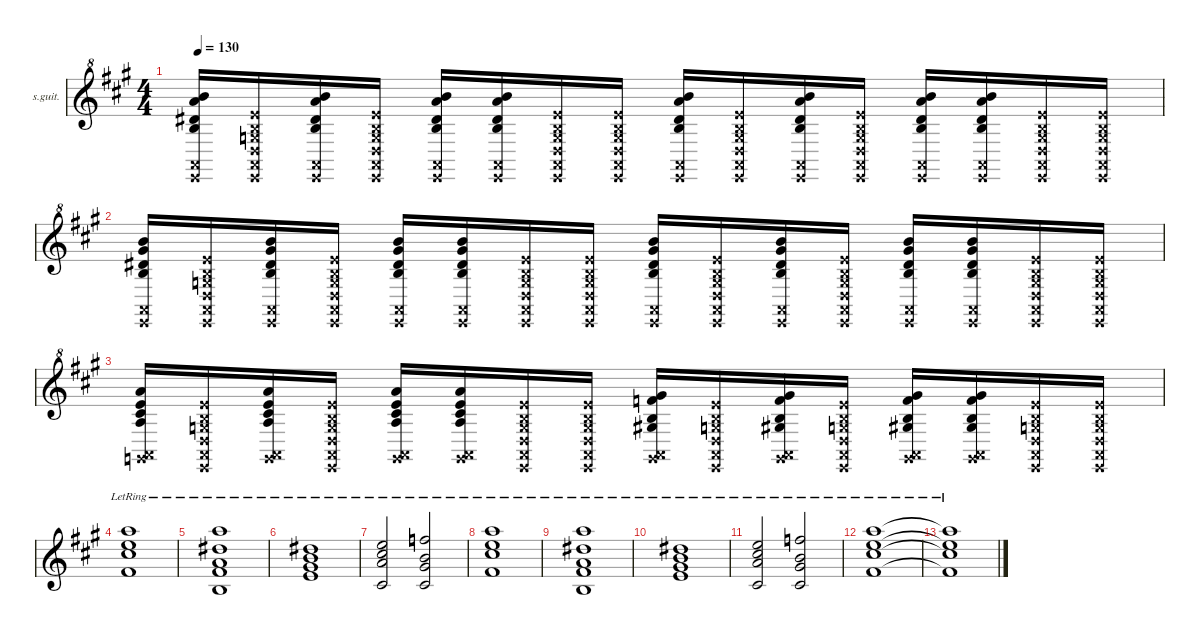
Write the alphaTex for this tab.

\defaultSystemsLayout 4
\hideDynamics
\bracketExtendMode nobrackets
\firstSystemTrackNameOrientation horizontal
\otherSystemsTrackNameOrientation horizontal
\track ("Steel Guitar" "s.guit.") {instrument acousticguitarsteel}
\staff {score}
\tuning (E4 B3 G3 D3 A2 E2)
\ts (4 4)
\tempo 130
\clef g2
\ottava 8va
\ks f#minor
(8.3{acc #} 10.2{acc forcenatural} 9.4{acc forcenatural} 7.1{acc forcenatural} 0.5{x acc forcenatural} 0.6{x acc forcenatural}).16{bd 30 dy mf beam Up} (0.3{x acc forcenatural} 0.2{x acc forcenatural} 0.1{x acc forcenatural} 0.4{x acc forcenatural} 0.5{x acc forcenatural} 0.6{x acc forcenatural}).16{bu 30 beam Up} (8.3{acc #} 10.2{acc forcenatural} 9.4{acc forcenatural} 7.1{acc forcenatural} 0.5{x acc forcenatural} 0.6{x acc forcenatural}).16{bd 30 beam Up} (0.3{x acc forcenatural} 0.2{x acc forcenatural} 0.1{x acc forcenatural} 0.4{x acc forcenatural} 0.5{x acc forcenatural} 0.6{x acc forcenatural}).16{bu 30 beam Up} (8.3{acc #} 10.2{acc forcenatural} 9.4{acc forcenatural} 7.1{acc forcenatural} 0.5{x acc forcenatural} 0.6{x acc forcenatural}).16{bd 30 beam Up} (8.3{acc #} 10.2{acc forcenatural} 9.4{acc forcenatural} 7.1{acc forcenatural} 0.5{x acc forcenatural} 0.6{x acc forcenatural}).16{bu 30 beam Up} (0.3{x acc forcenatural} 0.2{x acc forcenatural} 0.1{x acc forcenatural} 0.4{x acc forcenatural} 0.5{x acc forcenatural} 0.6{x acc forcenatural}).16{bd 30 beam Up} (0.3{x acc forcenatural} 0.2{x acc forcenatural} 0.1{x acc forcenatural} 0.4{x acc forcenatural} 0.6{x acc forcenatural} 0.5{x acc forcenatural}).16{bu 30 beam Up} (8.3{acc #} 10.2{acc forcenatural} 9.4{acc forcenatural} 7.1{acc forcenatural} 0.5{x acc forcenatural} 0.6{x acc forcenatural}).16{bd 30 beam Up} (0.3{x acc forcenatural} 0.2{x acc forcenatural} 0.1{x acc forcenatural} 0.4{x acc forcenatural} 0.5{x acc forcenatural} 0.6{x acc forcenatural}).16{bu 30 beam Up} (8.3{acc #} 10.2{acc forcenatural} 9.4{acc forcenatural} 7.1{acc forcenatural} 0.5{x acc forcenatural} 0.6{x acc forcenatural}).16{bd 30 beam Up} (0.3{x acc forcenatural} 0.2{x acc forcenatural} 0.1{x acc forcenatural} 0.4{x acc forcenatural} 0.5{x acc forcenatural} 0.6{x acc forcenatural}).16{bu 30 beam Up} (8.3{acc #} 10.2{acc forcenatural} 9.4{acc forcenatural} 7.1{acc forcenatural} 0.5{x acc forcenatural} 0.6{x acc forcenatural}).16{bd 30 beam Up} (8.3{acc #} 10.2{acc forcenatural} 9.4{acc forcenatural} 7.1{acc forcenatural} 0.5{x acc forcenatural} 0.6{x acc forcenatural}).16{bu 30 beam Up} (0.3{x acc forcenatural} 0.2{x acc forcenatural} 0.1{x acc forcenatural} 0.4{x acc forcenatural} 0.5{x acc forcenatural} 0.6{x acc forcenatural}).16{bd 30 beam Up} (0.3{x acc forcenatural} 0.2{x acc forcenatural} 0.1{x acc forcenatural} 0.4{x acc forcenatural} 0.6{x acc forcenatural} 0.5{x acc forcenatural}).16{bu 30 beam Up} |
(8.3{acc #} 9.2{acc #} 9.4{acc forcenatural} 7.1{acc forcenatural} 0.5{x acc forcenatural} 0.6{x acc forcenatural}).16{bd 30 beam Up} (0.3{x acc forcenatural} 0.2{x acc forcenatural} 0.1{x acc forcenatural} 0.4{x acc forcenatural} 0.5{x acc forcenatural} 0.6{x acc forcenatural}).16{bu 30 beam Up} (8.3{acc #} 9.2{acc #} 9.4{acc forcenatural} 7.1{acc forcenatural} 0.5{x acc forcenatural} 0.6{x acc forcenatural}).16{bd 30 beam Up} (0.3{x acc forcenatural} 0.2{x acc forcenatural} 0.1{x acc forcenatural} 0.4{x acc forcenatural} 0.5{x acc forcenatural} 0.6{x acc forcenatural}).16{bu 30 beam Up} (8.3{acc #} 9.2{acc #} 9.4{acc forcenatural} 7.1{acc forcenatural} 0.5{x acc forcenatural} 0.6{x acc forcenatural}).16{bd 30 beam Up} (8.3{acc #} 9.2{acc #} 9.4{acc forcenatural} 7.1{acc forcenatural} 0.5{x acc forcenatural} 0.6{x acc forcenatural}).16{bu 30 beam Up} (0.3{x acc forcenatural} 0.2{x acc forcenatural} 0.1{x acc forcenatural} 0.4{x acc forcenatural} 0.5{x acc forcenatural} 0.6{x acc forcenatural}).16{bd 30 beam Up} (0.3{x acc forcenatural} 0.2{x acc forcenatural} 0.1{x acc forcenatural} 0.4{x acc forcenatural} 0.6{x acc forcenatural} 0.5{x acc forcenatural}).16{bu 30 beam Up} (8.3{acc #} 9.2{acc #} 9.4{acc forcenatural} 7.1{acc forcenatural} 0.5{x acc forcenatural} 0.6{x acc forcenatural}).16{bd 30 beam Up} (0.3{x acc forcenatural} 0.2{x acc forcenatural} 0.1{x acc forcenatural} 0.4{x acc forcenatural} 0.5{x acc forcenatural} 0.6{x acc forcenatural}).16{bu 30 beam Up} (8.3{acc #} 9.2{acc #} 9.4{acc forcenatural} 7.1{acc forcenatural} 0.5{x acc forcenatural} 0.6{x acc forcenatural}).16{bd 30 beam Up} (0.3{x acc forcenatural} 0.2{x acc forcenatural} 0.1{x acc forcenatural} 0.4{x acc forcenatural} 0.5{x acc forcenatural} 0.6{x acc forcenatural}).16{bu 30 beam Up} (8.3{acc #} 9.2{acc #} 9.4{acc forcenatural} 7.1{acc forcenatural} 0.5{x acc forcenatural} 0.6{x acc forcenatural}).16{bd 30 beam Up} (8.3{acc #} 9.2{acc #} 9.4{acc forcenatural} 7.1{acc forcenatural} 0.5{x acc forcenatural} 0.6{x acc forcenatural}).16{bu 30 beam Up} (0.3{x acc forcenatural} 0.2{x acc forcenatural} 0.1{x acc forcenatural} 0.4{x acc forcenatural} 0.5{x acc forcenatural} 0.6{x acc forcenatural}).16{bd 30 beam Up} (0.3{x acc forcenatural} 0.2{x acc forcenatural} 0.1{x acc forcenatural} 0.4{x acc forcenatural} 0.6{x acc forcenatural} 0.5{x acc forcenatural}).16{bu 30 beam Up} |
(6.3{acc #} 5.2{acc forcenatural} 7.4{acc forcenatural} 5.1{acc forcenatural} 3.6{x acc forcenatural} 0.5{x acc forcenatural}).16{bd 30 beam Up} (0.3{x acc forcenatural} 0.2{x acc forcenatural} 0.1{x acc forcenatural} 0.4{x acc forcenatural} 0.5{x acc forcenatural} 0.6{x acc forcenatural}).16{bu 30 beam Up} (6.3{acc #} 5.2{acc forcenatural} 7.4{acc forcenatural} 5.1{acc forcenatural} 3.6{x acc forcenatural} 0.5{x acc forcenatural}).16{bd 30 beam Up} (0.3{x acc forcenatural} 0.2{x acc forcenatural} 0.1{x acc forcenatural} 0.4{x acc forcenatural} 0.5{x acc forcenatural} 0.6{x acc forcenatural}).16{bu 30 beam Up} (6.3{acc #} 5.2{acc forcenatural} 7.4{acc forcenatural} 5.1{acc forcenatural} 3.6{x acc forcenatural} 0.5{x acc forcenatural}).16{bd 30 beam Up} (6.3{acc #} 5.2{acc forcenatural} 7.4{acc forcenatural} 5.1{acc forcenatural} 3.6{x acc forcenatural} 0.5{x acc forcenatural}).16{bu 30 beam Up} (0.3{x acc forcenatural} 0.2{x acc forcenatural} 0.1{x acc forcenatural} 0.4{x acc forcenatural} 0.5{x acc forcenatural} 0.6{x acc forcenatural}).16{bd 30 beam Up} (0.3{x acc forcenatural} 0.2{x acc forcenatural} 0.1{x acc forcenatural} 0.4{x acc forcenatural} 0.6{x acc forcenatural} 0.5{x acc forcenatural}).16{bu 30 beam Up} (4.3{acc forcenatural} 6.2{acc forcenatural} 6.4{acc #} 4.1{acc #} 3.6{x acc forcenatural} 0.5{x acc forcenatural}).16{bd 30 beam Up} (0.3{x acc forcenatural} 0.2{x acc forcenatural} 0.1{x acc forcenatural} 0.4{x acc forcenatural} 0.5{x acc forcenatural} 0.6{x acc forcenatural}).16{bu 30 beam Up} (4.3{acc forcenatural} 6.2{acc forcenatural} 6.4{acc #} 4.1{acc #} 3.6{x acc forcenatural} 0.5{x acc forcenatural}).16{bd 30 beam Up} (0.3{x acc forcenatural} 0.2{x acc forcenatural} 0.1{x acc forcenatural} 0.4{x acc forcenatural} 0.5{x acc forcenatural} 0.6{x acc forcenatural}).16{bu 30 beam Up} (4.3{acc forcenatural} 6.2{acc forcenatural} 6.4{acc #} 4.1{acc #} 3.6{x acc forcenatural} 0.5{x acc forcenatural}).16{bd 30 beam Up} (4.3{acc forcenatural} 6.2{acc forcenatural} 6.4{acc #} 4.1{acc #} 3.6{x acc forcenatural} 0.5{x acc forcenatural}).16{bu 30 beam Up} (0.3{x acc forcenatural} 0.2{x acc forcenatural} 0.1{x acc forcenatural} 0.4{x acc forcenatural} 0.5{x acc forcenatural} 0.6{x acc forcenatural}).16{bd 30 beam Up} (0.3{x acc forcenatural} 0.2{x acc forcenatural} 0.1{x acc forcenatural} 0.4{x acc forcenatural} 0.6{x acc forcenatural} 0.5{x acc forcenatural}).16{bu 30 beam Up} |
\ottava regular
(9.5{lr acc #} 11.4{lr acc #} 9.3{lr acc forcenatural} 10.2{lr acc forcenatural}).1{bd 218 beam Down} |
(7.6{lr acc forcenatural} 9.5{lr acc #} 7.4{lr acc forcenatural} 8.3{lr acc #} 10.2{lr acc forcenatural}).1{bd 222 beam Up} |
(7.5{lr acc forcenatural} 6.4{lr acc #} 8.3{lr acc #} 0.2{lr acc forcenatural}).1{bd 204 beam Up} |
(4.5{lr acc #} 7.4{lr acc forcenatural} 6.3{lr acc #} 5.2{lr acc forcenatural}).2{bd 208 beam Up} (4.5{lr acc #} 6.4{lr acc #} 4.3{lr acc forcenatural} 6.2{lr acc forcenatural}).2{bd 211 beam Up} |
(9.5{lr acc #} 11.4{lr acc #} 9.3{lr acc forcenatural} 10.2{lr acc forcenatural}).1{bd 218 beam Down} |
(7.6{lr acc forcenatural} 9.5{lr acc #} 7.4{lr acc forcenatural} 8.3{lr acc #} 10.2{lr acc forcenatural}).1{bd 222 beam Up} |
(7.5{lr acc forcenatural} 6.4{lr acc #} 8.3{lr acc #} 0.2{lr acc forcenatural}).1{bd 204 beam Up} |
(4.5{lr acc #} 7.4{lr acc forcenatural} 6.3{lr acc #} 5.2{lr acc forcenatural}).2{bd 208 beam Up} (4.5{lr acc #} 6.4{lr acc #} 4.3{lr acc forcenatural} 6.2{lr acc forcenatural}).2{bd 211 beam Up} |
(9.5{lr acc #} 11.4{lr acc #} 9.3{lr acc forcenatural} 10.2{lr acc forcenatural}).1{bd 218 beam Down} |
(9.5{lr t acc #} 11.4{lr t acc #} 9.3{lr t acc forcenatural} 10.2{lr t acc forcenatural}).1{beam Down}
